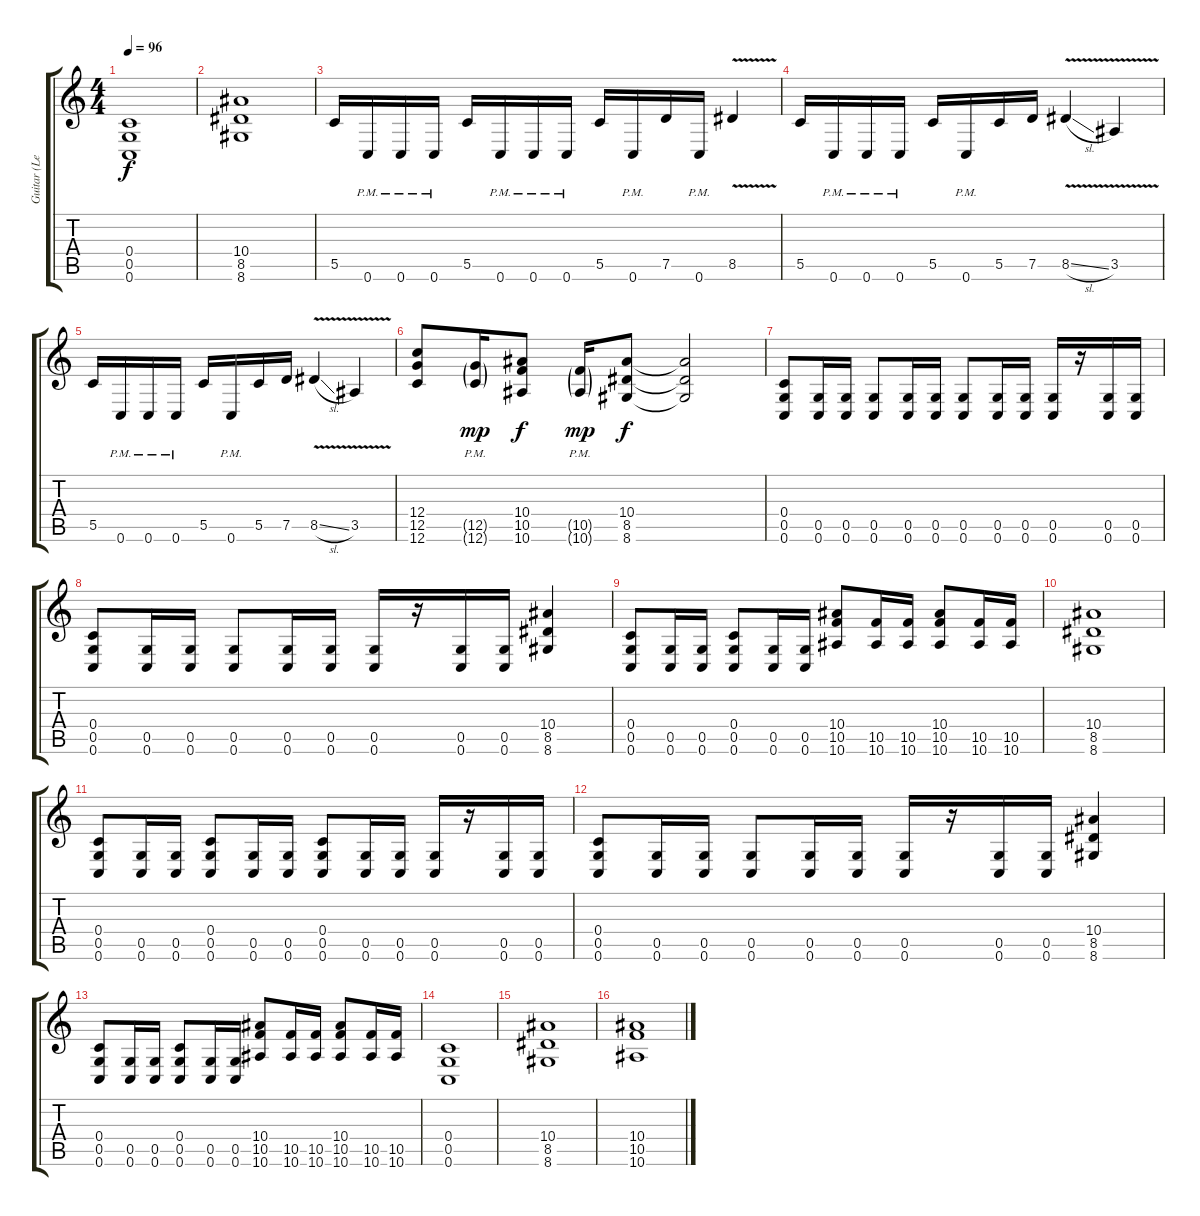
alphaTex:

\track ("Guitar (Left)" "Guitar (Le") {instrument distortionguitar}
\staff {score tabs}
\tuning (D4 A3 F3 C3 G2 C2) {hide}
\ts (4 4)
\tempo 96
\clef g2
\ks c
(0.4 0.5 0.6).1{dy f} |
(10.4 8.5 8.6).1 |
5.5.16 0.6{pm}.16 0.6{pm}.16 0.6{pm}.16 5.5.16 0.6{pm}.16 0.6{pm}.16 0.6{pm}.16 5.5.16 0.6{pm}.16 7.5.16 0.6{pm}.16 8.5{v}.4 |
5.5.16 0.6{pm}.16 0.6{pm}.16 0.6{pm}.16 5.5.16 0.6{pm}.16 5.5.16 7.5.16 8.5{v sl}.4 3.5{v}.4 |
5.5.16 0.6{pm}.16 0.6{pm}.16 0.6{pm}.16 5.5.16 0.6{pm}.16 5.5.16 7.5.16 8.5{v sl}.4 3.5{v}.4 |
(12.4 12.5 12.6).8 (12.5{g pm} 12.6{g pm}).16{dy mp} (10.4 10.5 10.6).8{dy f} (10.5{g pm} 10.6{g pm}).16{dy mp} (10.4 8.5 8.6).8{dy f} (10.4{t} 8.5{t} 8.6{t}).2 |
(0.4 0.5 0.6).8{instrument distortionguitar} (0.5 0.6).16 (0.5 0.6).16 (0.5 0.6).8 (0.5 0.6).16 (0.5 0.6).16 (0.5 0.6).8 (0.5 0.6).16 (0.5 0.6).16 (0.5 0.6).16 r.16 (0.5 0.6).16 (0.5 0.6).16 |
(0.4 0.5 0.6).8 (0.5 0.6).16 (0.5 0.6).16 (0.5 0.6).8 (0.5 0.6).16 (0.5 0.6).16 (0.5 0.6).16 r.16 (0.5 0.6).16 (0.5 0.6).16 (10.4 8.5 8.6).4 |
(0.4 0.5 0.6).8 (0.5 0.6).16 (0.5 0.6).16 (0.4 0.5 0.6).8 (0.5 0.6).16 (0.5 0.6).16 (10.4 10.5 10.6).8 (10.5 10.6).16 (10.5 10.6).16 (10.4 10.5 10.6).8 (10.5 10.6).16 (10.5 10.6).16 |
(10.4 8.5 8.6).1 |
(0.4 0.5 0.6).8{instrument distortionguitar} (0.5 0.6).16 (0.5 0.6).16 (0.4 0.5 0.6).8 (0.5 0.6).16 (0.5 0.6).16 (0.4 0.5 0.6).8 (0.5 0.6).16 (0.5 0.6).16 (0.5 0.6).16 r.16 (0.5 0.6).16 (0.5 0.6).16 |
(0.4 0.5 0.6).8 (0.5 0.6).16 (0.5 0.6).16 (0.5 0.6).8 (0.5 0.6).16 (0.5 0.6).16 (0.5 0.6).16 r.16 (0.5 0.6).16 (0.5 0.6).16 (10.4 8.5 8.6).4 |
(0.4 0.5 0.6).8 (0.5 0.6).16 (0.5 0.6).16 (0.4 0.5 0.6).8 (0.5 0.6).16 (0.5 0.6).16 (10.4 10.5 10.6).8 (10.5 10.6).16 (10.5 10.6).16 (10.4 10.5 10.6).8 (10.5 10.6).16 (10.5 10.6).16 |
(0.4 0.5 0.6).1 |
(10.4 8.5 8.6).1 |
(10.4 10.5 10.6).1
